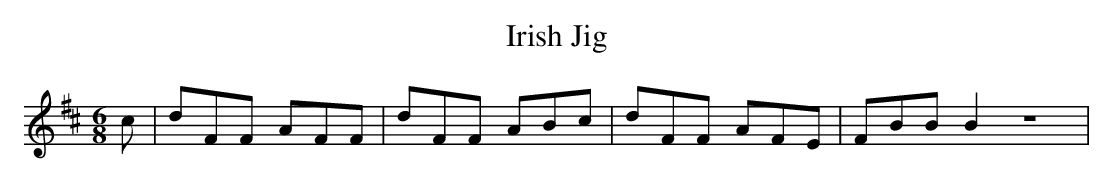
X:1
T:Irish Jig
L:1/8
M:6/8
K:D
c|dFF AFF|dFF ABc|dFF AFE|FBB B2 Z|
